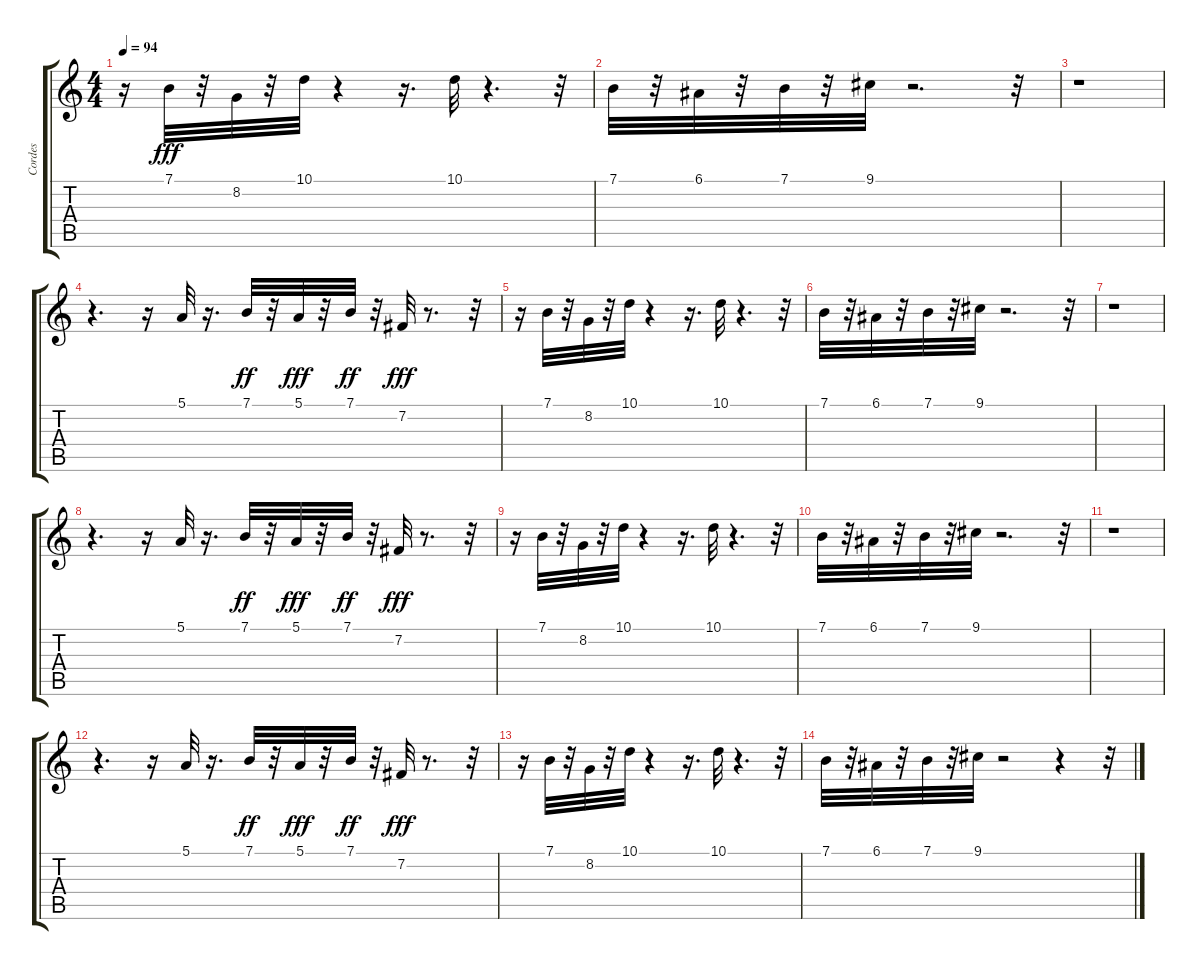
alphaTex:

\track ("Cordes" "Cordes") {instrument stringensemble1}
\staff {score tabs}
\tuning (E4 B3 G3 D3 A2 E2) {hide}
\ts (4 4)
\tempo 94
\clef g2
\ks c
r.16{dy fff} 7.1.32 r.32 8.2.32 r.32 10.1.32 r.4 r.16{d} 10.1.32 r.4{d} r.32 |
7.1.32 r.32 6.1.32 r.32 7.1.32 r.32 9.1.32 r.2{d} r.32 |
r.1 |
r.4{d} r.16 5.1.32 r.16{d} 7.1.32{dy ff} r.32 5.1.32{dy fff} r.32 7.1.32{dy ff} r.32 7.2.32{dy fff} r.8{d} r.32 |
r.16 7.1.32 r.32 8.2.32 r.32 10.1.32 r.4 r.16{d} 10.1.32 r.4{d} r.32 |
7.1.32 r.32 6.1.32 r.32 7.1.32 r.32 9.1.32 r.2{d} r.32 |
r.1 |
r.4{d} r.16 5.1.32 r.16{d} 7.1.32{dy ff} r.32 5.1.32{dy fff} r.32 7.1.32{dy ff} r.32 7.2.32{dy fff} r.8{d} r.32 |
r.16 7.1.32 r.32 8.2.32 r.32 10.1.32 r.4 r.16{d} 10.1.32 r.4{d} r.32 |
7.1.32 r.32 6.1.32 r.32 7.1.32 r.32 9.1.32 r.2{d} r.32 |
r.1 |
r.4{d} r.16 5.1.32 r.16{d} 7.1.32{dy ff} r.32 5.1.32{dy fff} r.32 7.1.32{dy ff} r.32 7.2.32{dy fff} r.8{d} r.32 |
r.16 7.1.32 r.32 8.2.32 r.32 10.1.32 r.4 r.16{d} 10.1.32 r.4{d} r.32 |
7.1.32 r.32 6.1.32 r.32 7.1.32 r.32 9.1.32 r.2 r.4 r.32
